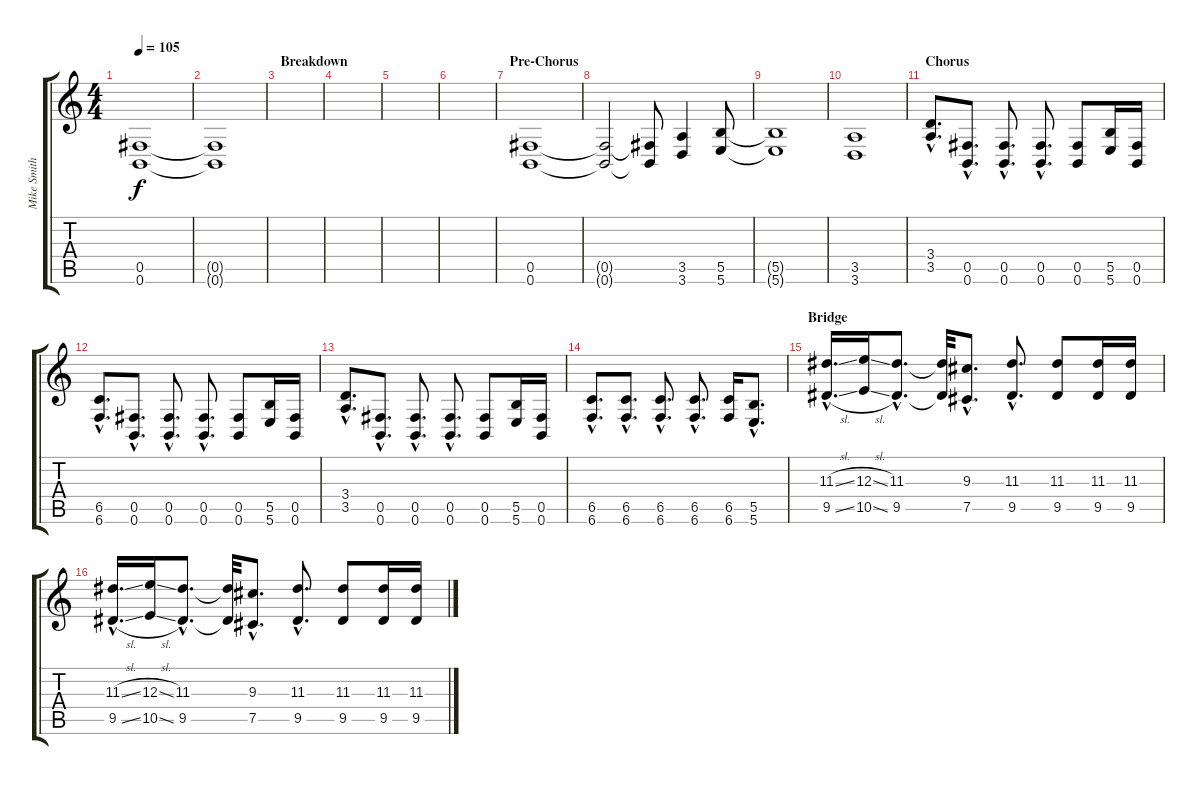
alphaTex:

\track ("Mike Smith - Guitar" "Mike Smith") {instrument electricguitarmuted}
\staff {score tabs}
\tuning (Db4 Ab3 E3 B2 Gb2 B1) {hide}
\ts (4 4)
\tempo 105
\clef g2
\ks c
(0.5{t} 0.6{t}).1{dy f} |
(0.5{t} 0.6{t}).1 |
\section ("" "Breakdown")
|
|
|
|
\section ("" "Pre-Chorus")
(0.5 0.6).1 |
(0.5{t} 0.6{t}).2 (0.5{t} 0.6{t}).8 (3.5 3.6).4 (5.5 5.6).8 |
(5.5{t} 5.6{t}).1 |
(3.5 3.6).1 |
\section ("" "Chorus")
(3.4{hac} 3.5{hac}).8{d} (0.5{hac} 0.6{hac}).8{d} (0.5{hac} 0.6{hac}).8{d} (0.5{hac} 0.6{hac}).8{d} (0.5 0.6).8 (5.5 5.6).16 (0.5 0.6).16 |
(6.5{hac} 6.6{hac}).8{d} (0.5{hac} 0.6{hac}).8{d} (0.5{hac} 0.6{hac}).8{d} (0.5{hac} 0.6{hac}).8{d} (0.5 0.6).8 (5.5 5.6).16 (0.5 0.6).16 |
(3.4{hac} 3.5{hac}).8{d} (0.5{hac} 0.6{hac}).8{d} (0.5{hac} 0.6{hac}).8{d} (0.5{hac} 0.6{hac}).8{d} (0.5 0.6).8 (5.5 5.6).16 (0.5 0.6).16 |
(6.5{hac} 6.6{hac}).8{d} (6.5{hac} 6.6{hac}).8{d} (6.5{hac} 6.6{hac}).8{d} (6.5{hac} 6.6{hac}).8{d} (6.5 6.6).16 (5.5{hac} 5.6{hac}).8{d} |
\section ("" "Bridge")
(11.3{sl hac} 9.5{sl hac}).16{d} (12.3{sl} 10.5{sl}).16 (11.3{hac} 9.5{hac}).8{d} (11.3{t} 9.5{t}).32 (9.3{hac} 7.5{hac}).8{d} (11.3{hac} 9.5{hac}).8{d} (11.3 9.5).8 (11.3 9.5).16 (11.3 9.5).16 |
(11.3{sl hac} 9.5{sl hac}).16{d} (12.3{sl} 10.5{sl}).16 (11.3{hac} 9.5{hac}).8{d} (11.3{t} 9.5{t}).32 (9.3{hac} 7.5{hac}).8{d} (11.3{hac} 9.5{hac}).8{d} (11.3 9.5).8 (11.3 9.5).16 (11.3 9.5).16
